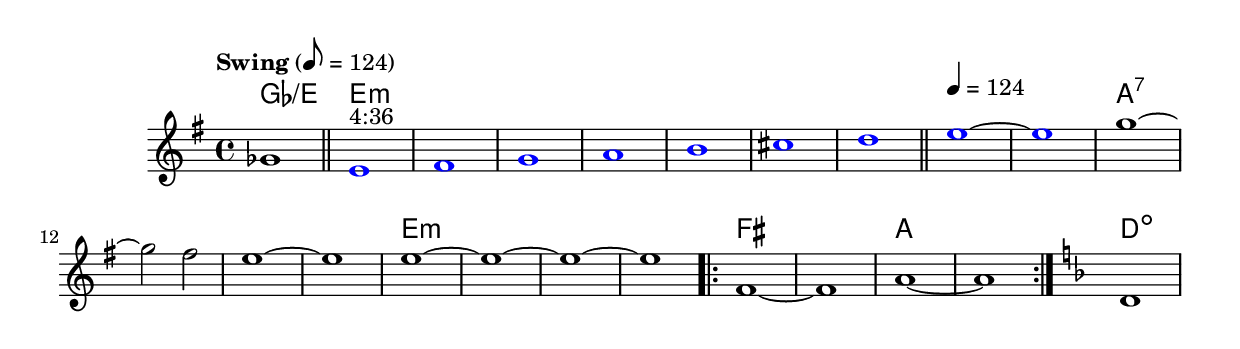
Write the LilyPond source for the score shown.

\version "2.22"


harmonies = \chordmode {
  \set majorSevenSymbol = \markup { maj7 }
  \set noChordSymbol = "" 

  ges1:/e

  e1:m r r r r r r
  r r
  a:7 r r r
  e1:m r r r

  \repeat volta 2 {
    fis1 r
    a r
  }

  d1:dim
  
}

rhythms = \relative c' {
  \key e \minor
  \time 4/4 
  \tempo \markup {
    Swing
  } 8 = 124

  % C1
  ges'1
  
  \bar "||"

  % C2
  % \ottava #1
  \override NoteHead.color = #blue
  e1^\markup { "4:36" } fis g a b cis d
  \bar "||" 
  \tempo 4 = 124
  e~ e
  \override NoteHead.color = #black
  g~ g2 fis2 e1~ e
  e~ e~ e~ e
  % \ottava #0


  \repeat volta 2 {
    fis,1~ fis
    a~  a
  }

  % \bar "||."
  \key d \minor

  d,1
  
}

<<
  \new ChordNames \harmonies
  \new Staff \rhythms
>>